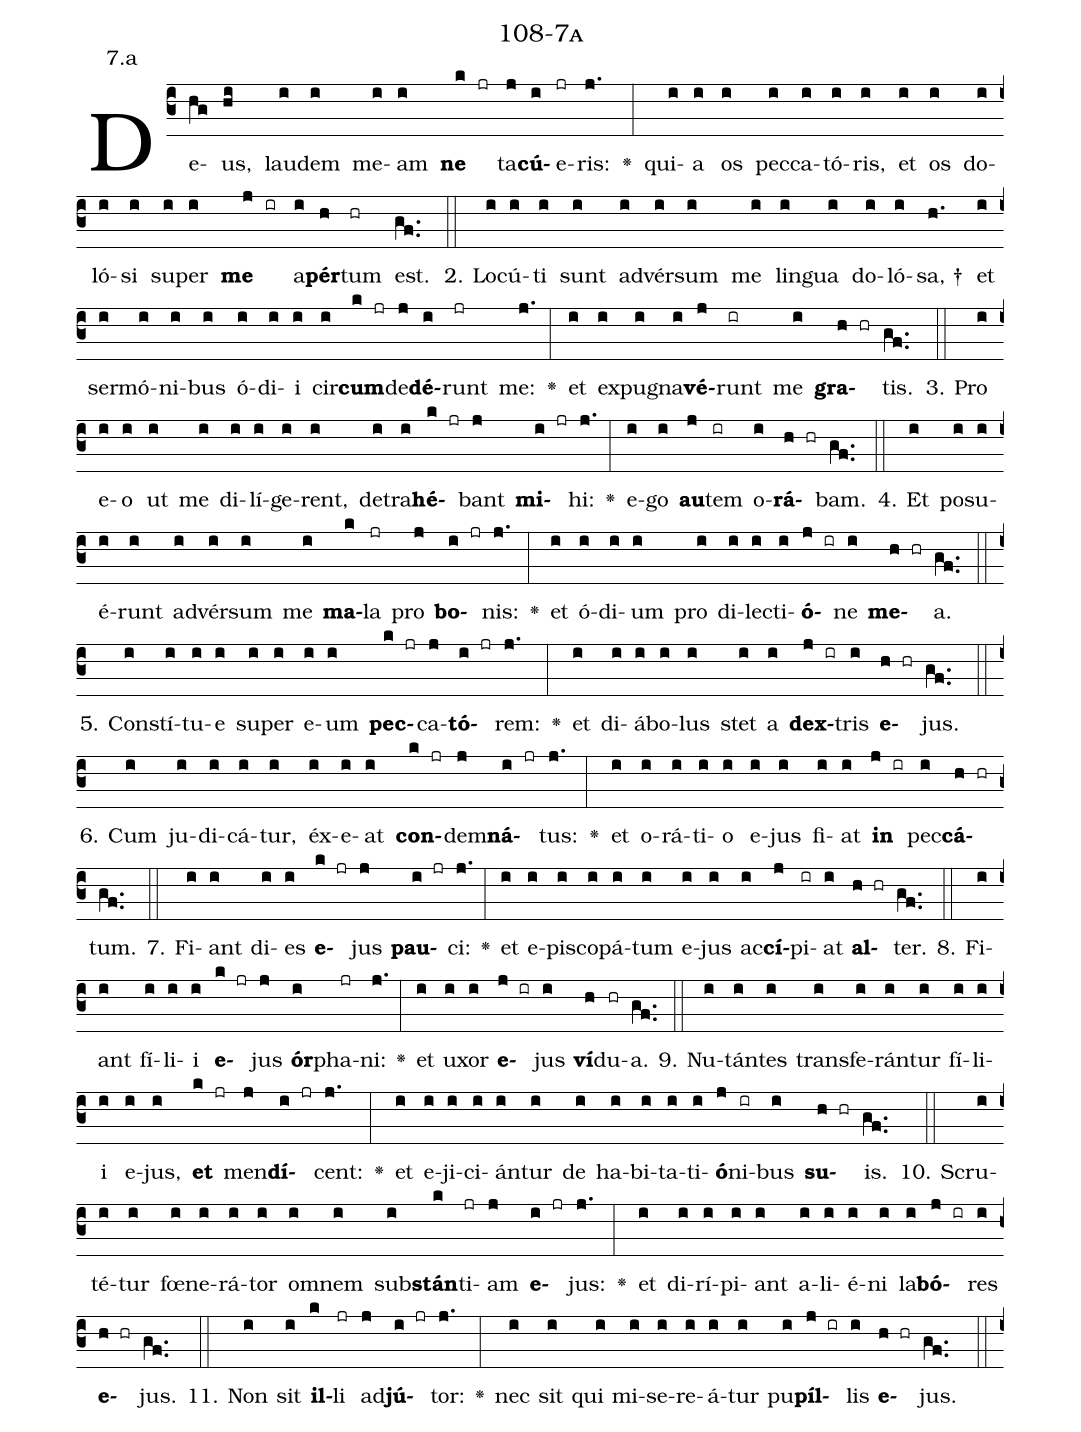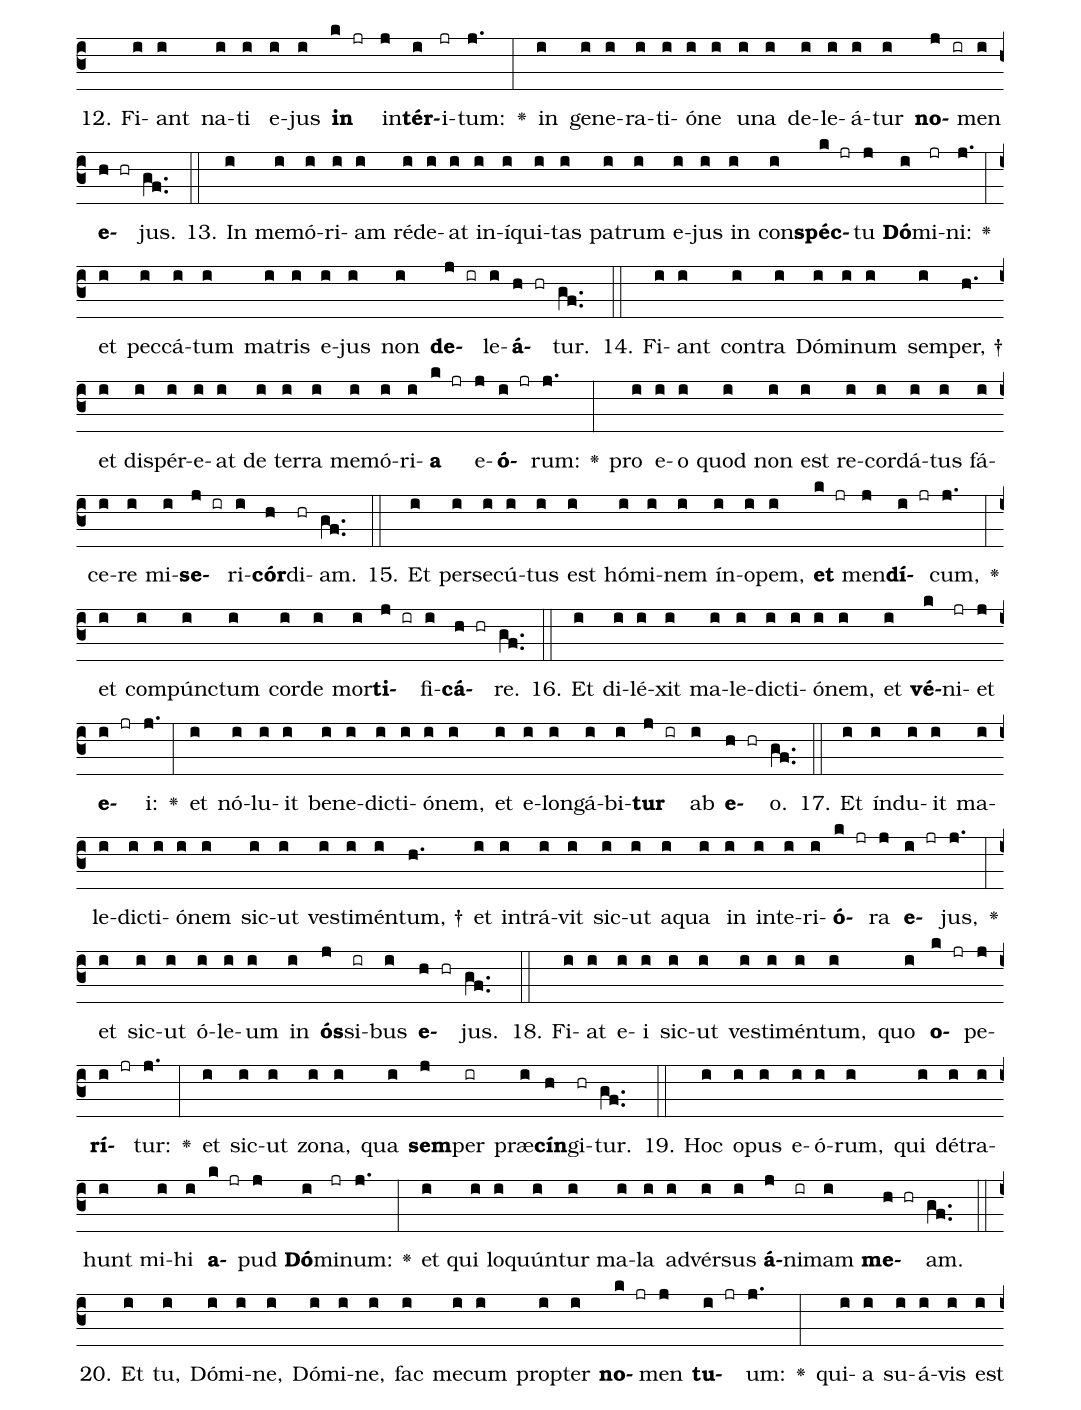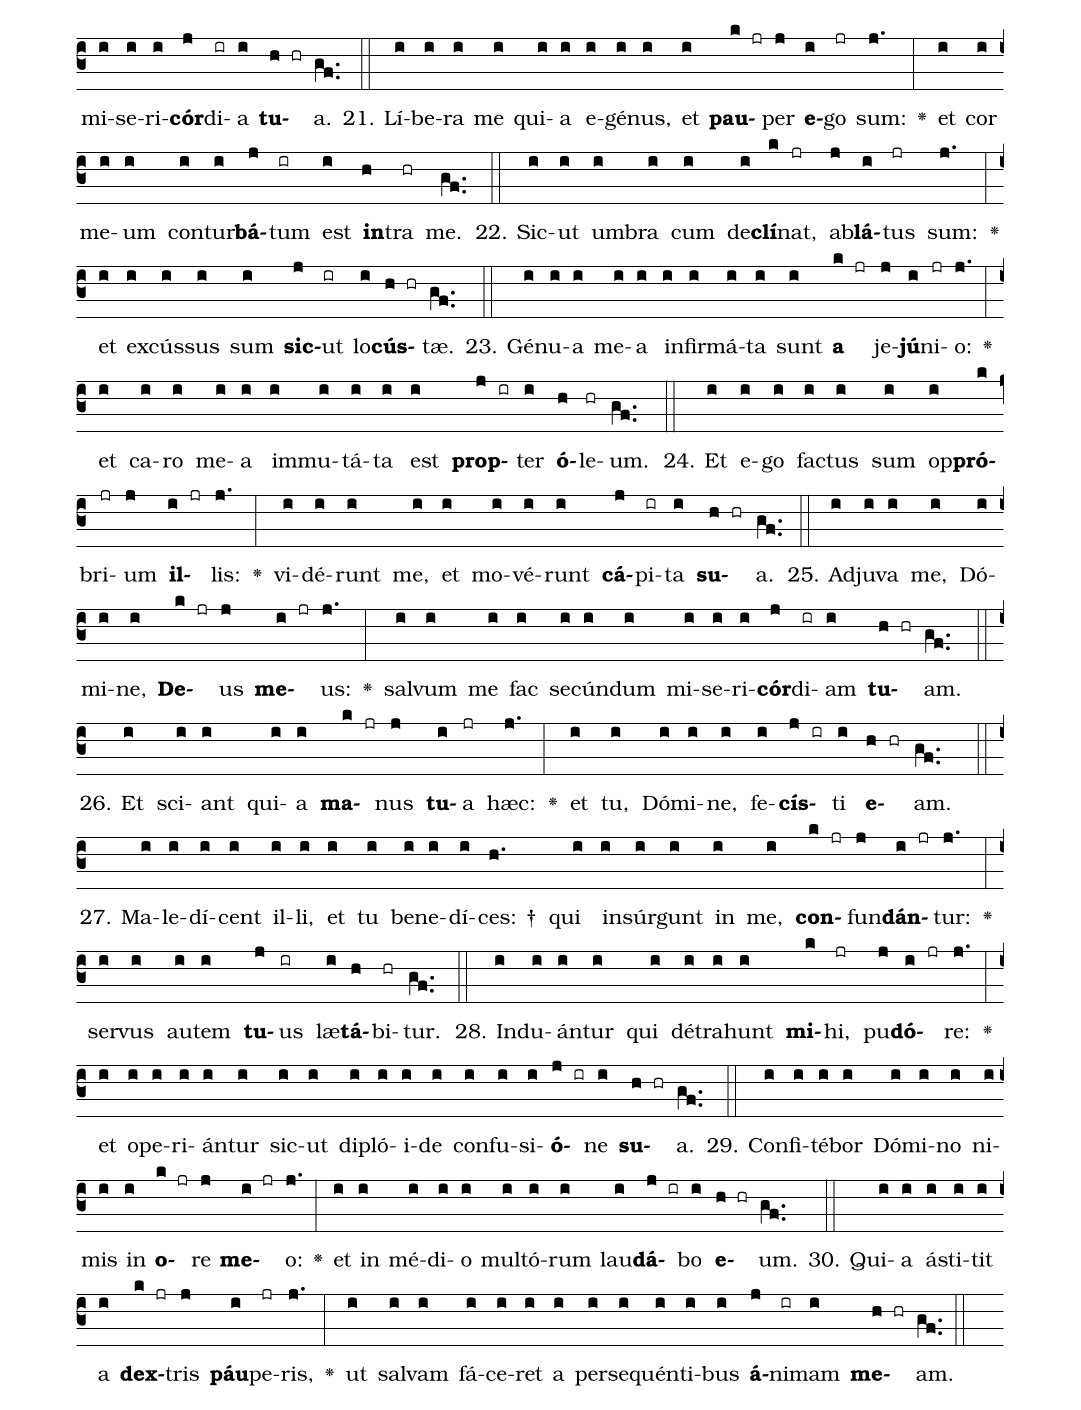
name: 108-7a;
annotation: 7.a;
%%
(c3)De(hg)us,(hi) lau(i)dem(i) me(i)am(i) <b>ne</b>(k jr) ta(j)<b>cú</b>(i)e(jr)ris:(j.) <v>\greheightstar</v>(:) qui(i)a(i) os(i) pec(i)ca(i)tó(i)ris,(i) et(i) os(i) do(i)ló(i)si(i) su(i)per(i) <b>me</b>(j ir) a(i)<b>pér</b>(h)tum(hr) est.(gf..) (::)
2. Lo(i)cú(i)ti(i) sunt(i) ad(i)vér(i)sum(i) me(i) lin(i)gua(i) do(i)ló(i)sa, †(h.) et(i) ser(i)mó(i)ni(i)bus(i) ó(i)di(i)i(i) cir(i)<b>cum</b>(k jr)de(j)<b>dé</b>(i)runt(jr) me:(j.) <v>\greheightstar</v>(:) et(i) ex(i)pu(i)gna(i)<b>vé</b>(j)runt(ir) me(i) <b>gra</b>(h hr)tis.(gf..) (::)
3. Pro(i) e(i)o(i) ut(i) me(i) di(i)lí(i)ge(i)rent,(i) de(i)tra(i)<b>hé</b>(k jr)bant(j) <b>mi</b>(i jr)hi:(j.) <v>\greheightstar</v>(:) e(i)go(i) <b>au</b>(j)tem(ir) o(i)<b>rá</b>(h hr)bam.(gf..) (::)
4. Et(i) po(i)su(i)é(i)runt(i) ad(i)vér(i)sum(i) me(i) <b>ma</b>(k)la(jr) pro(j) <b>bo</b>(i jr)nis:(j.) <v>\greheightstar</v>(:) et(i) ó(i)di(i)um(i) pro(i) di(i)lec(i)ti(i)<b>ó</b>(j ir)ne(i) <b>me</b>(h hr)a.(gf..) (::)
5. Con(i)stí(i)tu(i)e(i) su(i)per(i) e(i)um(i) <b>pec</b>(k jr)ca(j)<b>tó</b>(i jr)rem:(j.) <v>\greheightstar</v>(:) et(i) di(i)á(i)bo(i)lus(i) stet(i) a(i) <b>dex</b>(j ir)tris(i) <b>e</b>(h hr)jus.(gf..) (::)
6. Cum(i) ju(i)di(i)cá(i)tur,(i) éx(i)e(i)at(i) <b>con</b>(k jr)dem(j)<b>ná</b>(i jr)tus:(j.) <v>\greheightstar</v>(:) et(i) o(i)rá(i)ti(i)o(i) e(i)jus(i) fi(i)at(i) <b>in</b>(j ir) pec(i)<b>cá</b>(h hr)tum.(gf..) (::)
7. Fi(i)ant(i) di(i)es(i) <b>e</b>(k jr)jus(j) <b>pau</b>(i jr)ci:(j.) <v>\greheightstar</v>(:) et(i) e(i)pis(i)co(i)pá(i)tum(i) e(i)jus(i) ac(i)<b>cí</b>(j)pi(ir)at(i) <b>al</b>(h hr)ter.(gf..) (::)
8. Fi(i)ant(i) fí(i)li(i)i(i) <b>e</b>(k jr)jus(j) <b>ór</b>(i)pha(jr)ni:(j.) <v>\greheightstar</v>(:) et(i) u(i)xor(i) <b>e</b>(j ir)jus(i) <b>ví</b>(h)du(hr)a.(gf..) (::)
9. Nu(i)tán(i)tes(i) trans(i)fe(i)rán(i)tur(i) fí(i)li(i)i(i) e(i)jus,(i) <b>et</b>(k jr) men(j)<b>dí</b>(i jr)cent:(j.) <v>\greheightstar</v>(:) et(i) e(i)ji(i)ci(i)án(i)tur(i) de(i) ha(i)bi(i)ta(i)ti(i)<b>ó</b>(j)ni(ir)bus(i) <b>su</b>(h hr)is.(gf..) (::)
10. Scru(i)té(i)tur(i) fœ(i)ne(i)rá(i)tor(i) om(i)nem(i) sub(i)<b>stán</b>(k)ti(jr)am(j) <b>e</b>(i jr)jus:(j.) <v>\greheightstar</v>(:) et(i) di(i)rí(i)pi(i)ant(i) a(i)li(i)é(i)ni(i) la(i)<b>bó</b>(j ir)res(i) <b>e</b>(h hr)jus.(gf..) (::)
11. Non(i) sit(i) <b>il</b>(k)li(jr) ad(j)<b>jú</b>(i jr)tor:(j.) <v>\greheightstar</v>(:) nec(i) sit(i) qui(i) mi(i)se(i)re(i)á(i)tur(i) pu(i)<b>píl</b>(j ir)lis(i) <b>e</b>(h hr)jus.(gf..) (::)
12. Fi(i)ant(i) na(i)ti(i) e(i)jus(i) <b>in</b>(k jr) in(j)<b>tér</b>(i)i(jr)tum:(j.) <v>\greheightstar</v>(:) in(i) ge(i)ne(i)ra(i)ti(i)ó(i)ne(i) u(i)na(i) de(i)le(i)á(i)tur(i) <b>no</b>(j ir)men(i) <b>e</b>(h hr)jus.(gf..) (::)
13. In(i) me(i)mó(i)ri(i)am(i) réd(i)e(i)at(i) in(i)í(i)qui(i)tas(i) pa(i)trum(i) e(i)jus(i) in(i) con(i)<b>spéc</b>(k jr)tu(j) <b>Dó</b>(i)mi(jr)ni:(j.) <v>\greheightstar</v>(:) et(i) pec(i)cá(i)tum(i) ma(i)tris(i) e(i)jus(i) non(i) <b>de</b>(j ir)le(i)<b>á</b>(h hr)tur.(gf..) (::)
14. Fi(i)ant(i) con(i)tra(i) Dó(i)mi(i)num(i) sem(i)per, †(h.) et(i) dis(i)pér(i)e(i)at(i) de(i) ter(i)ra(i) me(i)mó(i)ri(i)<b>a</b>(k jr) e(j)<b>ó</b>(i jr)rum:(j.) <v>\greheightstar</v>(:) pro(i) e(i)o(i) quod(i) non(i) est(i) re(i)cor(i)dá(i)tus(i) fá(i)ce(i)re(i) mi(i)<b>se</b>(j ir)ri(i)<b>cór</b>(h)di(hr)am.(gf..) (::)
15. Et(i) per(i)se(i)cú(i)tus(i) est(i) hó(i)mi(i)nem(i) ín(i)o(i)pem,(i) <b>et</b>(k jr) men(j)<b>dí</b>(i jr)cum,(j.) <v>\greheightstar</v>(:) et(i) com(i)púnc(i)tum(i) cor(i)de(i) mor(i)<b>ti</b>(j ir)fi(i)<b>cá</b>(h hr)re.(gf..) (::)
16. Et(i) di(i)lé(i)xit(i) ma(i)le(i)dic(i)ti(i)ó(i)nem,(i) et(i) <b>vé</b>(k)ni(jr)et(j) <b>e</b>(i jr)i:(j.) <v>\greheightstar</v>(:) et(i) nó(i)lu(i)it(i) be(i)ne(i)dic(i)ti(i)ó(i)nem,(i) et(i) e(i)lon(i)gá(i)bi(i)<b>tur</b>(j ir) ab(i) <b>e</b>(h hr)o.(gf..) (::)
17. Et(i) índ(i)u(i)it(i) ma(i)le(i)dic(i)ti(i)ó(i)nem(i) sic(i)ut(i) ves(i)ti(i)mén(i)tum, †(h.) et(i) in(i)trá(i)vit(i) sic(i)ut(i) a(i)qua(i) in(i) in(i)te(i)ri(i)<b>ó</b>(k jr)ra(j) <b>e</b>(i jr)jus,(j.) <v>\greheightstar</v>(:) et(i) sic(i)ut(i) ó(i)le(i)um(i) in(i) <b>ós</b>(j)si(ir)bus(i) <b>e</b>(h hr)jus.(gf..) (::)
18. Fi(i)at(i) e(i)i(i) sic(i)ut(i) ves(i)ti(i)mén(i)tum,(i) quo(i) <b>o</b>(k jr)pe(j)<b>rí</b>(i jr)tur:(j.) <v>\greheightstar</v>(:) et(i) sic(i)ut(i) zo(i)na,(i) qua(i) <b>sem</b>(j)per(ir) præ(i)<b>cín</b>(h)gi(hr)tur.(gf..) (::)
19. Hoc(i) o(i)pus(i) e(i)ó(i)rum,(i) qui(i) dé(i)tra(i)hunt(i) mi(i)hi(i) <b>a</b>(k jr)pud(j) <b>Dó</b>(i)mi(jr)num:(j.) <v>\greheightstar</v>(:) et(i) qui(i) lo(i)quún(i)tur(i) ma(i)la(i) ad(i)vér(i)sus(i) <b>á</b>(j)ni(ir)mam(i) <b>me</b>(h hr)am.(gf..) (::)
20. Et(i) tu,(i) Dó(i)mi(i)ne,(i) Dó(i)mi(i)ne,(i) fac(i) me(i)cum(i) prop(i)ter(i) <b>no</b>(k jr)men(j) <b>tu</b>(i jr)um:(j.) <v>\greheightstar</v>(:) qui(i)a(i) su(i)á(i)vis(i) est(i) mi(i)se(i)ri(i)<b>cór</b>(j)di(ir)a(i) <b>tu</b>(h hr)a.(gf..) (::)
21. Lí(i)be(i)ra(i) me(i) qui(i)a(i) e(i)gé(i)nus,(i) et(i) <b>pau</b>(k jr)per(j) <b>e</b>(i)go(jr) sum:(j.) <v>\greheightstar</v>(:) et(i) cor(i) me(i)um(i) con(i)tur(i)<b>bá</b>(j)tum(ir) est(i) <b>in</b>(h)tra(hr) me.(gf..) (::)
22. Sic(i)ut(i) um(i)bra(i) cum(i) de(i)<b>clí</b>(k)nat,(jr) ab(j)<b>lá</b>(i)tus(jr) sum:(j.) <v>\greheightstar</v>(:) et(i) ex(i)cús(i)sus(i) sum(i) <b>sic</b>(j)ut(ir) lo(i)<b>cús</b>(h hr)tæ.(gf..) (::)
23. Gé(i)nu(i)a(i) me(i)a(i) in(i)fir(i)má(i)ta(i) sunt(i) <b>a</b>(k jr) je(j)<b>jú</b>(i)ni(jr)o:(j.) <v>\greheightstar</v>(:) et(i) ca(i)ro(i) me(i)a(i) im(i)mu(i)tá(i)ta(i) est(i) <b>prop</b>(j ir)ter(i) <b>ó</b>(h)le(hr)um.(gf..) (::)
24. Et(i) e(i)go(i) fac(i)tus(i) sum(i) op(i)<b>pró</b>(k)bri(jr)um(j) <b>il</b>(i jr)lis:(j.) <v>\greheightstar</v>(:) vi(i)dé(i)runt(i) me,(i) et(i) mo(i)vé(i)runt(i) <b>cá</b>(j)pi(ir)ta(i) <b>su</b>(h hr)a.(gf..) (::)
25. Ad(i)ju(i)va(i) me,(i) Dó(i)mi(i)ne,(i) <b>De</b>(k jr)us(j) <b>me</b>(i jr)us:(j.) <v>\greheightstar</v>(:) sal(i)vum(i) me(i) fac(i) se(i)cún(i)dum(i) mi(i)se(i)ri(i)<b>cór</b>(j)di(ir)am(i) <b>tu</b>(h hr)am.(gf..) (::)
26. Et(i) sci(i)ant(i) qui(i)a(i) <b>ma</b>(k jr)nus(j) <b>tu</b>(i)a(jr) hæc:(j.) <v>\greheightstar</v>(:) et(i) tu,(i) Dó(i)mi(i)ne,(i) fe(i)<b>cís</b>(j ir)ti(i) <b>e</b>(h hr)am.(gf..) (::)
27. Ma(i)le(i)dí(i)cent(i) il(i)li,(i) et(i) tu(i) be(i)ne(i)dí(i)ces: †(h.) qui(i) in(i)súr(i)gunt(i) in(i) me,(i) <b>con</b>(k jr)fun(j)<b>dán</b>(i jr)tur:(j.) <v>\greheightstar</v>(:) ser(i)vus(i) au(i)tem(i) <b>tu</b>(j)us(ir) læ(i)<b>tá</b>(h)bi(hr)tur.(gf..) (::)
28. Ind(i)u(i)án(i)tur(i) qui(i) dé(i)tra(i)hunt(i) <b>mi</b>(k)hi,(jr) pu(j)<b>dó</b>(i jr)re:(j.) <v>\greheightstar</v>(:) et(i) o(i)pe(i)ri(i)án(i)tur(i) sic(i)ut(i) di(i)pló(i)i(i)de(i) con(i)fu(i)si(i)<b>ó</b>(j ir)ne(i) <b>su</b>(h hr)a.(gf..) (::)
29. Con(i)fi(i)té(i)bor(i) Dó(i)mi(i)no(i) ni(i)mis(i) in(i) <b>o</b>(k jr)re(j) <b>me</b>(i jr)o:(j.) <v>\greheightstar</v>(:) et(i) in(i) mé(i)di(i)o(i) mul(i)tó(i)rum(i) lau(i)<b>dá</b>(j ir)bo(i) <b>e</b>(h hr)um.(gf..) (::)
30. Qui(i)a(i) á(i)sti(i)tit(i) a(i) <b>dex</b>(k jr)tris(j) <b>páu</b>(i)pe(jr)ris,(j.) <v>\greheightstar</v>(:) ut(i) sal(i)vam(i) fá(i)ce(i)ret(i) a(i) per(i)se(i)quén(i)ti(i)bus(i) <b>á</b>(j)ni(ir)mam(i) <b>me</b>(h hr)am.(gf..) (::)
